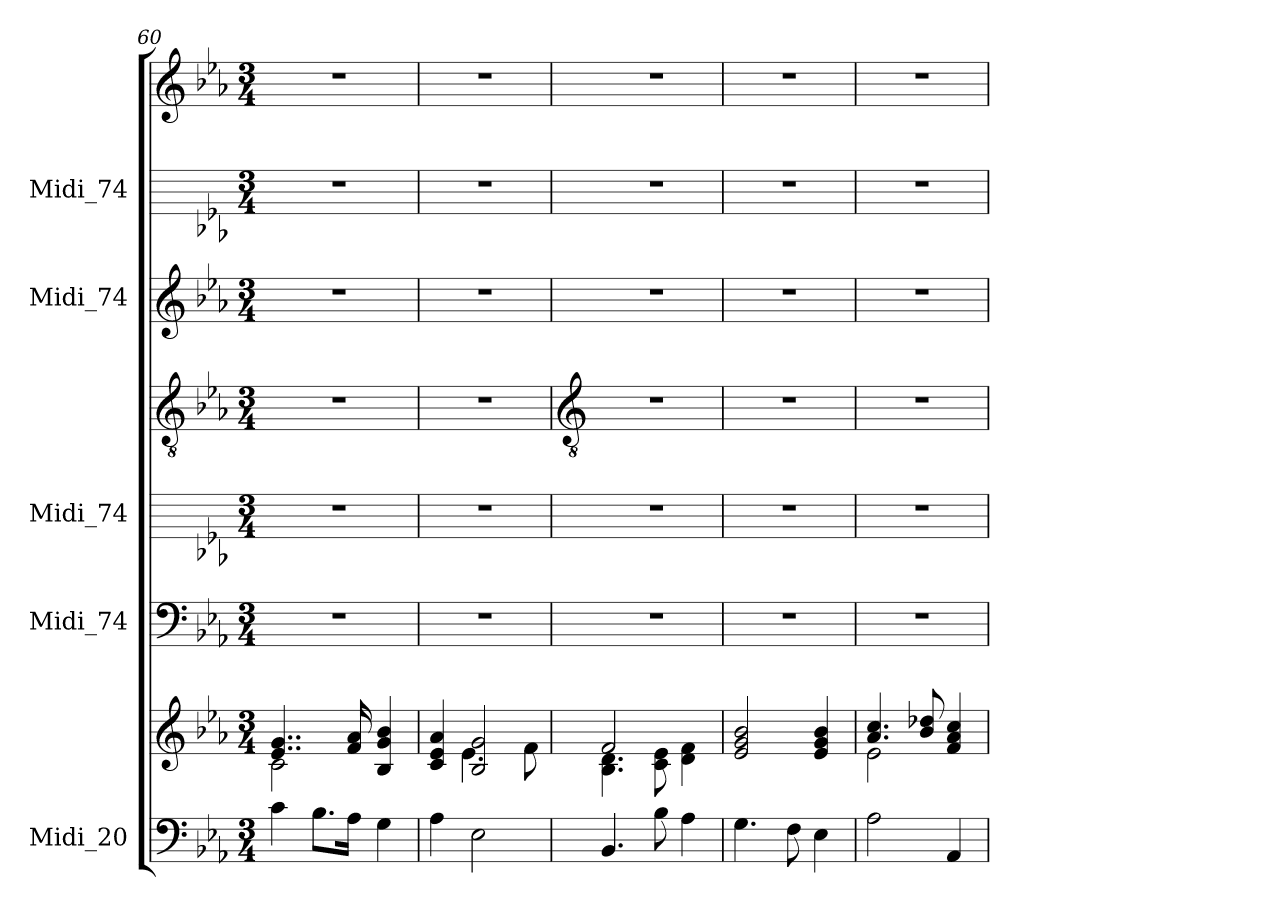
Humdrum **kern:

**kern	**kern	**kern	**kern	**kern	**kern	**kern	**kern
*part5	*part5	*part4	*part3	*part3	*part2	*part1	*part1
*staff8	*staff7	*staff6	*staff5	*staff4	*staff3	*staff2	*staff1
*I"Midi_20	*	*I"Midi_74	*I"Midi_74	*	*I"Midi_74	*I"Midi_74	*
*clefF4	*clefG2	*clefF4	*	*clefGv2	*clefG2	*	*clefG2
*k[b-e-a-]	*k[b-e-a-]	*k[b-e-a-]	*k[b-e-a-]	*k[b-e-a-]	*k[b-e-a-]	*k[b-e-a-]	*k[b-e-a-]
*E-:	*E-:	*E-:	*E-:	*E-:	*E-:	*E-:	*E-:
*M3/4	*M3/4	*M3/4	*M3/4	*M3/4	*M3/4	*M3/4	*M3/4
=60	=60	=60	=60	=60	=60	=60	=60
*	*^	*	*	*	*	*	*
!	!	!	!LO:N:vis=1	!LO:N:vis=1	!LO:N:vis=1	!LO:N:vis=1	!LO:N:vis=1	!LO:N:vis=1
4c\	4..e-/ 4..g/	2c\	2.r	2.r	2.r	2.r	2.r	2.r
8.B-L	.	.	.	.	.	.	.	.
16A-J	16f/ 16a-/	.	.	.	.	.	.	.
4G\	4B-/ 4g/ 4b-/	4ryy	.	.	.	.	.	.
=61	=61	=61	=61	=61	=61	=61	=61	=61
!	!	!	!LO:N:vis=1	!LO:N:vis=1	!LO:N:vis=1	!LO:N:vis=1	!LO:N:vis=1	!LO:N:vis=1
4A-\	4c/ 4e-/ 4a-/	4ryy	2.r	2.r	2.r	2.r	2.r	2.r
2E-\	2B-/ 2g/	4.e-\	.	.	.	.	.	.
.	.	8f\	.	.	.	.	.	.
!!LO:LB:g=z
=62	=62	=62	=62	=62	=62	=62	=62	=62
*	*	*	*	*	*clefGv2	*	*	*
!	!	!	!LO:N:vis=1	!LO:N:vis=1	!LO:N:vis=1	!LO:N:vis=1	!LO:N:vis=1	!LO:N:vis=1
4.BB-	2f/	4.B-\ 4.d\	2.r	2.r	2.r	2.r	2.r	2.r
8B-\	.	8c\ 8e-\	.	.	.	.	.	.
4A-\	4d\ 4f\	4ryy	.	.	.	.	.	.
=63	=63	=63	=63	=63	=63	=63	=63	=63
!	!	!	!LO:N:vis=1	!LO:N:vis=1	!LO:N:vis=1	!LO:N:vis=1	!LO:N:vis=1	!LO:N:vis=1
4.G\	2e-/ 2g/ 2b-/	2ryy	2.r	2.r	2.r	2.r	2.r	2.r
8F\	.	.	.	.	.	.	.	.
4E-\	4e-/ 4g/ 4b-/	4ryy	.	.	.	.	.	.
=64	=64	=64	=64	=64	=64	=64	=64	=64
!	!	!	!LO:N:vis=1	!LO:N:vis=1	!LO:N:vis=1	!LO:N:vis=1	!LO:N:vis=1	!LO:N:vis=1
2A-\	4.a-/ 4.cc/	2e-\	2.r	2.r	2.r	2.r	2.r	2.r
.	8b-/ 8dd-X/	.	.	.	.	.	.	.
4AA-	4f/ 4a-/ 4cc/	4ryy	.	.	.	.	.	.
*	*v	*v	*	*	*	*	*	*
=	=	=	=	=	=	=	=
*-	*-	*-	*-	*-	*-	*-	*-
